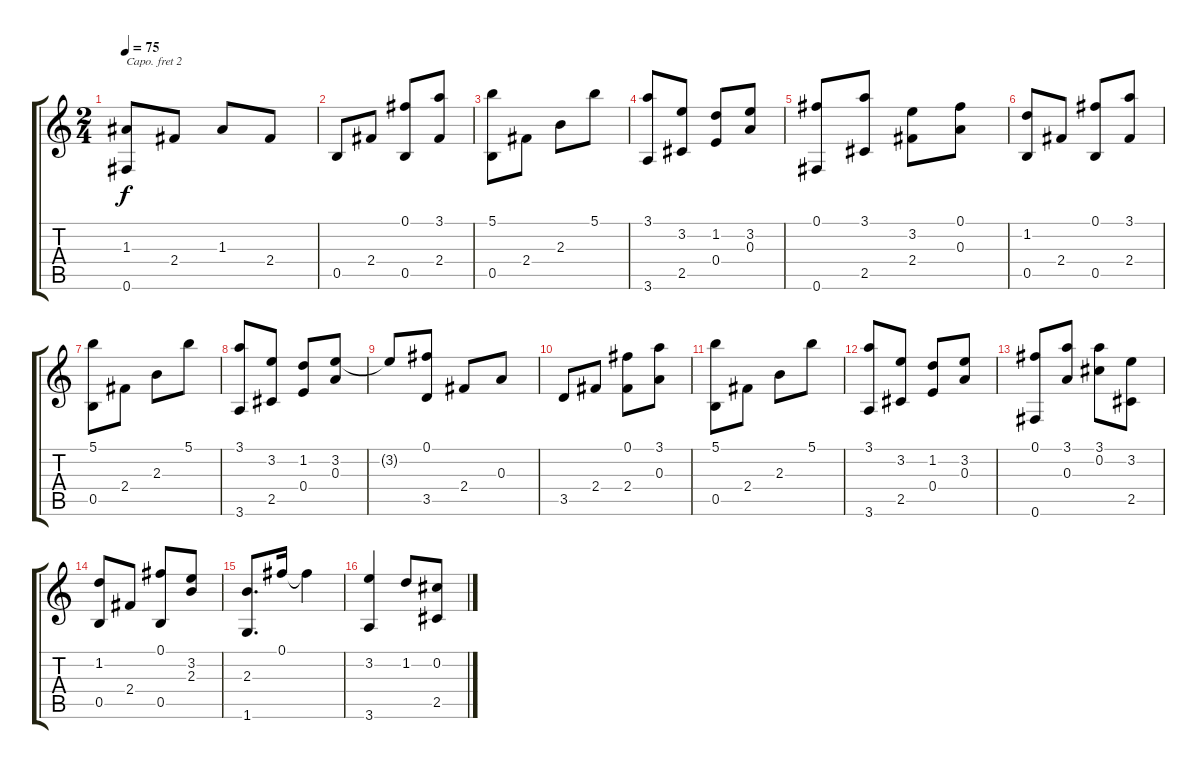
\track "" {instrument acousticguitarsteel}
\staff {score tabs}
\capo 2
\tuning (E4 B3 G3 D3 A2 E2) {hide}
\ts (2 4)
\tempo 75
\clef g2
\ks c
(1.3 0.6).8{dy f} 2.4.8 1.3.8 2.4.8 |
0.5.8 2.4.8 (0.1 0.5).8 (3.1 2.4).8 |
(5.1 0.5).8 2.4.8 2.3.8 5.1.8 |
(3.1 3.6).8 (3.2 2.5).8 (1.2 0.4).8 (3.2 0.3).8 |
(0.1 0.6).8 (3.1 2.5).8 (3.2 2.4).8 (0.1 0.3).8 |
(1.2 0.5).8 2.4.8 (0.1 0.5).8 (3.1 2.4).8 |
(5.1 0.5).8 2.4.8 2.3.8 5.1.8 |
(3.1 3.6).8 (3.2 2.5).8 (1.2 0.4).8 (3.2 0.3).8 |
3.2{t}.8 (0.1 3.5).8 2.4.8 0.3.8 |
3.5.8 2.4.8 (0.1 2.4).8 (3.1 0.3).8 |
(5.1 0.5).8 2.4.8 2.3.8 5.1.8 |
(3.1 3.6).8 (3.2 2.5).8 (1.2 0.4).8 (3.2 0.3).8 |
(0.1 0.6).8 (3.1 0.3).8 (3.1 0.2).8 (3.2 2.5).8 |
(1.2 0.5).8 2.4.8 (0.1 0.5).8 (3.2 2.3).8 |
(2.3 1.6).8{d} 0.1.16 0.1{t}.4 |
(3.2 3.6).4 1.2.8 (0.2 2.5).8
